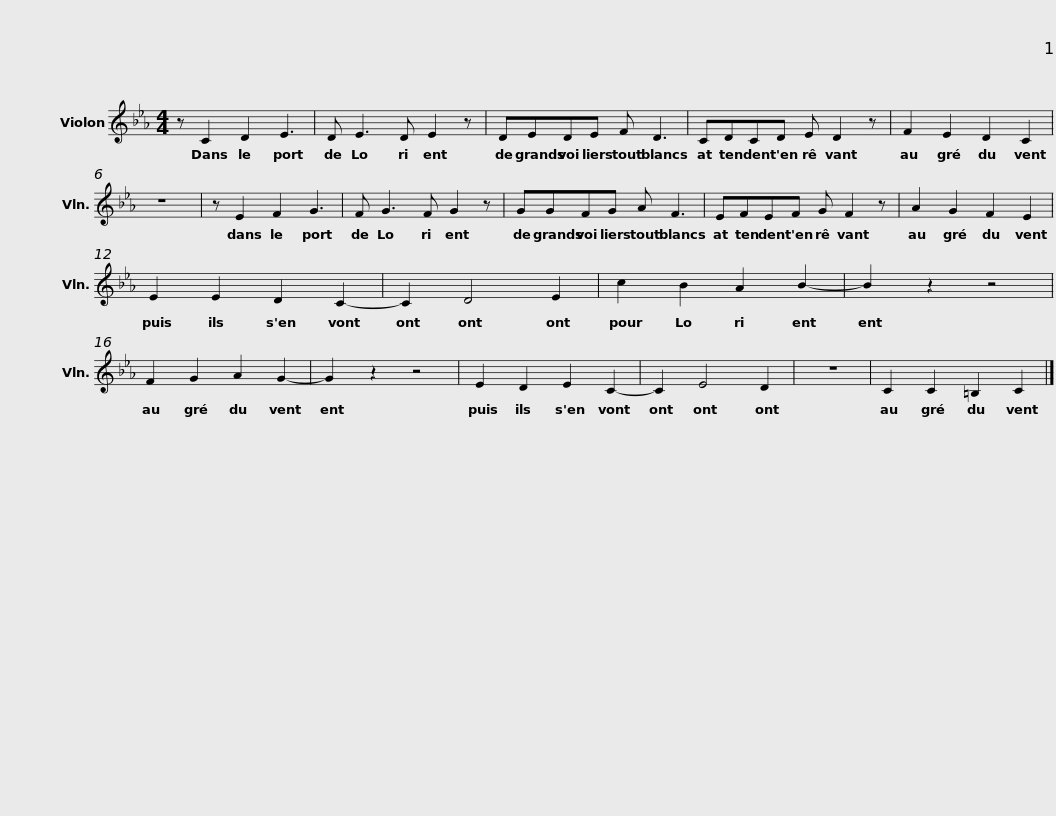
X:1
L:1/8
M:4/4
I:linebreak $
K:Eb
V:1 treble
V:1
 z C2 D2 E3 | D E3 D E2 z | DEDE F D3 | CDCD E D2 z |$ F2 E2 D2 C2 | %5
 z8 | z E2 F2 G3 | F G3 F G2 z | GGFG A F3 |$ EFEF G F2 z | %10
 A2 G2 F2 E2 | E2 E2 D2 C2- | C2 D4 E2 | c2 B2 A2 B2- | B2 z2 z4 |$ %15
 F2 G2 A2 G2- | G2 z2 z4 | E2 D2 E2 C2- | C2 E4 D2 | z8 | %20
 C2 C2 =B,2 C2 |] %21
